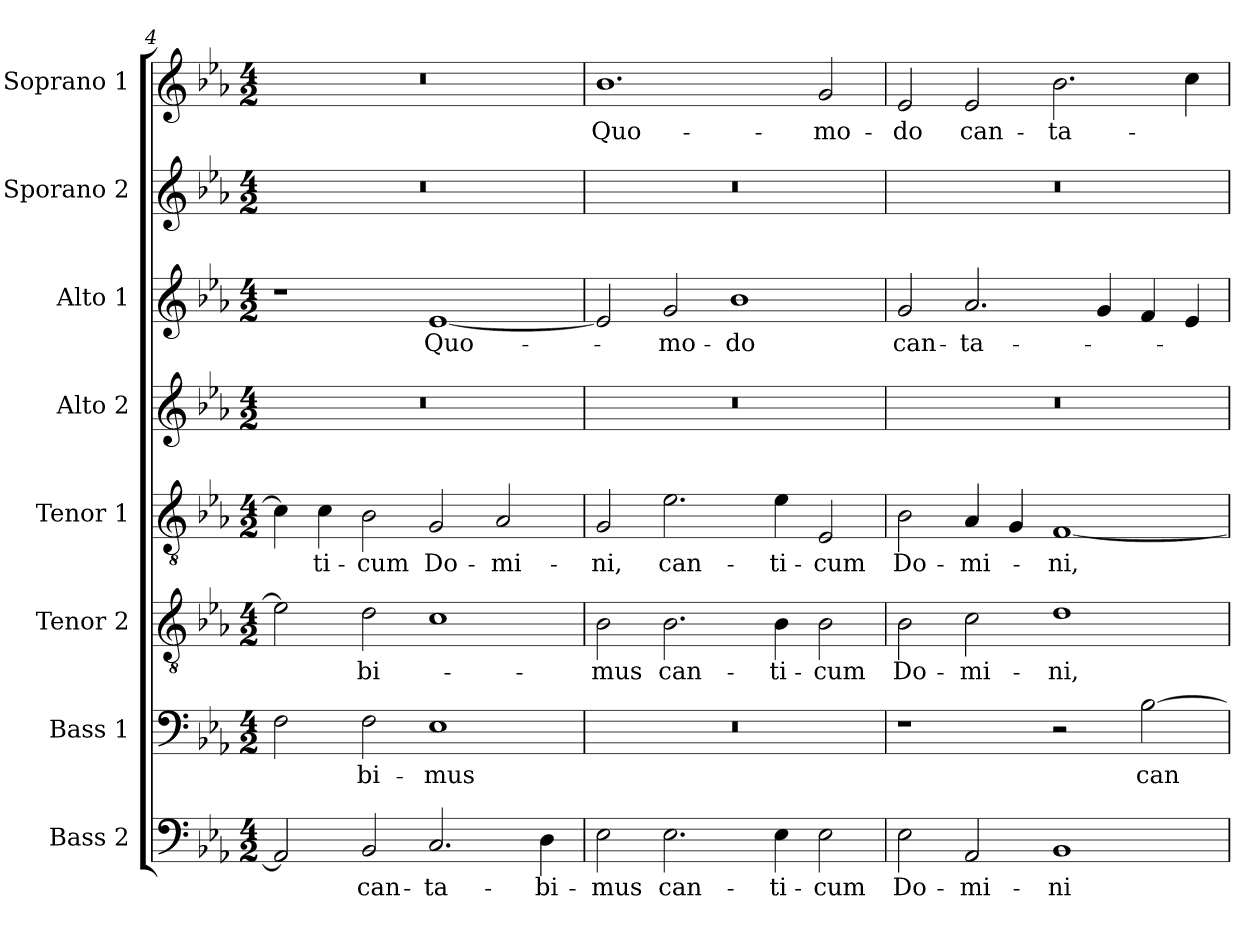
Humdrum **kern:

**kern	**text	**kern	**text	**kern	**text	**kern	**text	**kern	**kern	**text	**kern	**kern	**text
*part8	*part8	*part7	*part7	*part6	*part6	*part5	*part5	*part4	*part3	*part3	*part2	*part1	*part1
*staff8	*staff8	*staff7	*staff7	*staff6	*staff6	*staff5	*staff5	*staff4	*staff3	*staff3	*staff2	*staff1	*staff1
*I"Bass 2	*	*I"Bass 1	*	*I"Tenor 2	*	*I"Tenor 1	*	*I"Alto 2	*I"Alto 1	*	*I"Sporano 2	*I"Soprano 1	*
*I'B.	*	*I'B.	*	*I'T.	*	*I'T.	*	*I'A.	*I'A.	*	*I'S.	*I'S.	*
*clefF4	*	*clefF4	*	*clefGv2	*	*clefGv2	*	*clefG2	*clefG2	*	*clefG2	*clefG2	*
*	*	*	*	*ITrd7c12	*	*ITrd7c12	*	*	*	*	*	*	*
*k[b-e-a-]	*	*k[b-e-a-]	*	*k[b-e-a-]	*	*k[b-e-a-]	*	*k[b-e-a-]	*k[b-e-a-]	*	*k[b-e-a-]	*k[b-e-a-]	*
*E-:	*	*E-:	*	*E-:	*	*E-:	*	*E-:	*E-:	*	*E-:	*E-:	*
*M4/2	*	*M4/2	*	*M4/2	*	*M4/2	*	*M4/2	*M4/2	*	*M4/2	*M4/2	*
=4	=4	=4	=4	=4	=4	=4	=4	=4	=4	=4	=4	=4	=4
!	!	!	!	!	!	!	!	!LO:N:vis=1	!	!	!LO:N:vis=1	!LO:N:vis=1	!
2AA-i/]	.	2Fi\	.	2E-i\]	.	4Ci\]	.	0r	1r	.	0r	0r	.
!	!	!	!	!	!	!	!LO:LY:b:color=#000000	!	!	!	!	!	!
.	.	.	.	.	.	4Ci\	-ti-	.	.	.	.	.	.
!	!LO:LY:b:color=#000000	!	!	!	!	!	!	!	!	!	!	!	!
!	!	!	!LO:LY:b:color=#000000	!	!	!	!	!	!	!	!	!	!
!	!	!	!	!	!LO:LY:b:color=#000000	!	!	!	!	!	!	!	!
!	!	!	!	!	!	!	!LO:LY:b:color=#000000	!	!	!	!	!	!
2BB-i/	can-	2Fi\	-bi-	2Di\	-bi-	2BB-i\	-cum	.	.	.	.	.	.
!	!LO:LY:b:color=#000000	!	!	!	!	!	!	!	!	!	!	!	!
!	!	!	!LO:LY:b:color=#000000	!	!	!	!	!	!	!	!	!	!
!	!	!	!	!	!	!	!LO:LY:b:color=#000000	!	!	!	!	!	!
!	!	!	!	!	!	!	!	!	!	!LO:LY:b:color=#000000	!	!	!
2.Ci/	-ta-	1E-i	-mus	1Ci	.	2GGi/	Do-	.	[<1e-i	Quo-	.	.	.
!	!	!	!	!	!	!	!LO:LY:b:color=#000000	!	!	!	!	!	!
.	.	.	.	.	.	2AA-i/	-mi-	.	.	.	.	.	.
!	!LO:LY:b:color=#000000	!	!	!	!	!	!	!	!	!	!	!	!
4Di\	-bi-	.	.	.	.	.	.	.	.	.	.	.	.
!!LO:PB:g=z
=5	=5	=5	=5	=5	=5	=5	=5	=5	=5	=5	=5	=5	=5
!	!LO:LY:b:color=#000000	!LO:N:vis=1	!	!	!	!	!	!	!	!	!	!	!
!	!	!	!	!	!LO:LY:b:color=#000000	!	!	!	!	!	!	!	!
!	!	!	!	!	!	!	!LO:LY:b:color=#000000	!LO:N:vis=1	!	!	!LO:N:vis=1	!	!
!	!	!	!	!	!	!	!	!	!	!	!	!	!LO:LY:b:color=#000000
2E-i\	-mus	0r	.	2BB-i\	-mus	2GGi/	-ni,	0r	2e-i/]	.	0r	1.b-i	Quo-
!	!LO:LY:b:color=#000000	!	!	!	!	!	!	!	!	!	!	!	!
!	!	!	!	!	!LO:LY:b:color=#000000	!	!	!	!	!	!	!	!
!	!	!	!	!	!	!	!LO:LY:b:color=#000000	!	!	!	!	!	!
!	!	!	!	!	!	!	!	!	!	!LO:LY:b:color=#000000	!	!	!
2.E-i\	can-	.	.	2.BB-i\	can-	2.E-i\	can-	.	2gi/	-mo-	.	.	.
!	!	!	!	!	!	!	!	!	!	!LO:LY:b:color=#000000	!	!	!
.	.	.	.	.	.	.	.	.	1b-i	-do	.	.	.
!	!LO:LY:b:color=#000000	!	!	!	!	!	!	!	!	!	!	!	!
!	!	!	!	!	!LO:LY:b:color=#000000	!	!	!	!	!	!	!	!
!	!	!	!	!	!	!	!LO:LY:b:color=#000000	!	!	!	!	!	!
4E-i\	-ti-	.	.	4BB-i\	-ti-	4E-i\	-ti-	.	.	.	.	.	.
!	!LO:LY:b:color=#000000	!	!	!	!	!	!	!	!	!	!	!	!
!	!	!	!	!	!LO:LY:b:color=#000000	!	!	!	!	!	!	!	!
!	!	!	!	!	!	!	!LO:LY:b:color=#000000	!	!	!	!	!	!
!	!	!	!	!	!	!	!	!	!	!	!	!	!LO:LY:b:color=#000000
2E-i\	-cum	.	.	2BB-i\	-cum	2EE-i/	-cum	.	.	.	.	2gi/	-mo-
=6	=6	=6	=6	=6	=6	=6	=6	=6	=6	=6	=6	=6	=6
!	!LO:LY:b:color=#000000	!	!	!	!	!	!	!	!	!	!	!	!
!	!	!	!	!	!LO:LY:b:color=#000000	!	!	!	!	!	!	!	!
!	!	!	!	!	!	!	!LO:LY:b:color=#000000	!LO:N:vis=1	!	!	!	!	!
!	!	!	!	!	!	!	!	!	!	!LO:LY:b:color=#000000	!LO:N:vis=1	!	!
!	!	!	!	!	!	!	!	!	!	!	!	!	!LO:LY:b:color=#000000
2E-i\	Do-	1r	.	2BB-i\	Do-	2BB-i\	Do-	0r	2gi/	can-	0r	2e-i/	-do
!	!LO:LY:b:color=#000000	!	!	!	!	!	!	!	!	!	!	!	!
!	!	!	!	!	!LO:LY:b:color=#000000	!	!	!	!	!	!	!	!
!	!	!	!	!	!	!	!LO:LY:b:color=#000000	!	!	!	!	!	!
!	!	!	!	!	!	!	!	!	!	!LO:LY:b:color=#000000	!	!	!
!	!	!	!	!	!	!	!	!	!	!	!	!	!LO:LY:b:color=#000000
2AA-i/	-mi-	.	.	2Ci\	-mi-	4AA-i/	-mi-	.	2.a-i/	-ta-	.	2e-i/	can-
.	.	.	.	.	.	4GGi/	.	.	.	.	.	.	.
!	!LO:LY:b:color=#000000	!	!	!	!	!	!	!	!	!	!	!	!
!	!	!	!	!	!LO:LY:b:color=#000000	!	!	!	!	!	!	!	!
!	!	!	!	!	!	!	!LO:LY:b:color=#000000	!	!	!	!	!	!
!	!	!	!	!	!	!	!	!	!	!	!	!	!LO:LY:b:color=#000000
1BB-i	-ni	2r	.	1Di	-ni,	[<1FFi	-ni,	.	.	.	.	2.b-i\	-ta-
.	.	.	.	.	.	.	.	.	4gi/	.	.	.	.
!	!	!	!LO:LY:b:color=#000000	!	!	!	!	!	!	!	!	!	!
.	.	[>2B-i\	can-	.	.	.	.	.	4fi/	.	.	.	.
.	.	.	.	.	.	.	.	.	4e-i/	.	.	4cci\	.
=	=	=	=	=	=	=	=	=	=	=	=	=	=
*-	*-	*-	*-	*-	*-	*-	*-	*-	*-	*-	*-	*-	*-
